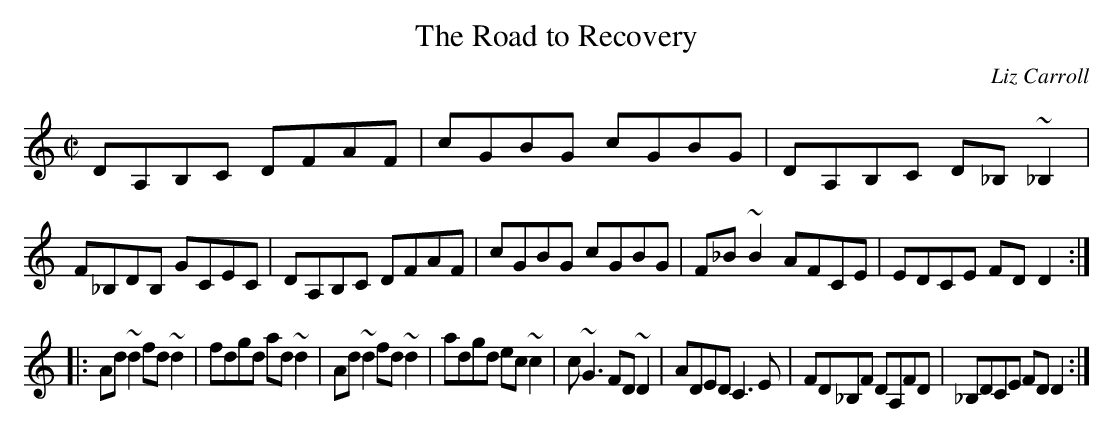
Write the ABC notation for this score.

X:1
T:Road to Recovery, The
C:Liz Carroll
E:15
M:C|
K:Am
DA,B,C DFAF|cGBG cGBG|DA,B,C D_B, ~_B,2|F_B,DB, GCEC|\
DA,B,C DFAF|cGBG cGBG|F_B ~B2 AFCE|EDCE FDD2:|*
E:18
|:Ad ~d2 fd ~d2|fdgd ad ~d2|Ad ~d2 fd ~d2|adgd ec ~c2|\
c ~G3 FD ~D2|ADED C3 E|FD_B,F DA,FD|_B,DCE FDD2:|**
\bigskip
